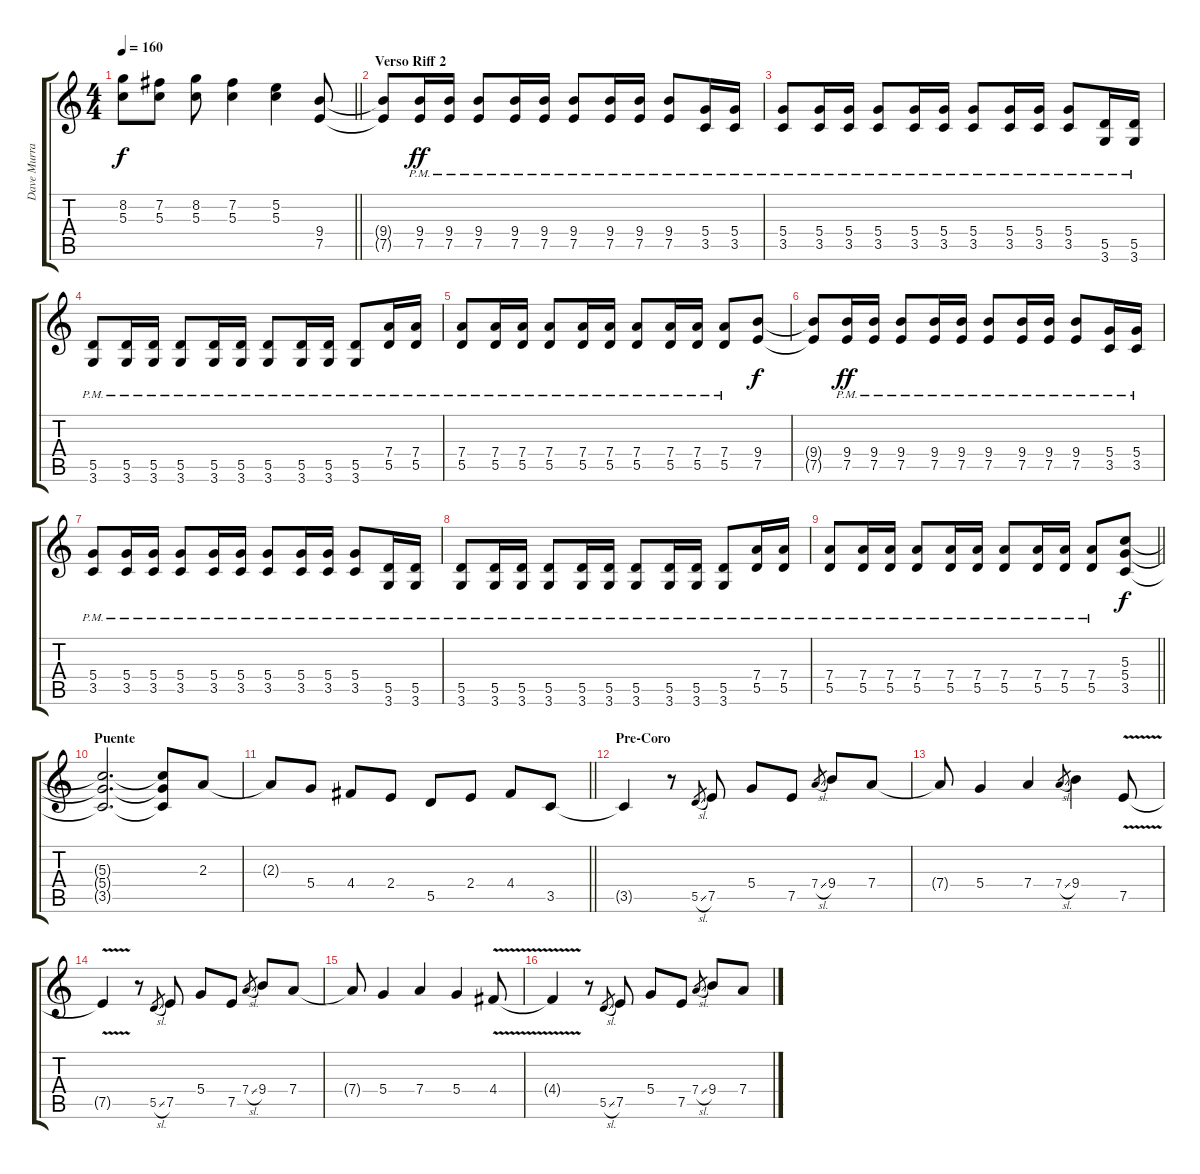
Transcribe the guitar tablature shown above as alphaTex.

\track ("Dave Murray" "Dave Murra") {instrument distortionguitar}
\staff {score tabs}
\tuning (E4 B3 G3 D3 A2 E2) {hide}
\ts (4 4)
\tempo 160
\clef g2
\barLineRight lightlight
\ks c
(8.2 5.3).8{dy f} (7.2 5.3).8 (8.2 5.3).8 (7.2 5.3).4 (5.2 5.3).4 (9.4 7.5).8 |
\section ("" "Verso Riff 2")
(9.4{t} 7.5{t}).8 (9.4{pm} 7.5{pm}).16{dy ff} (9.4{pm} 7.5{pm}).16 (9.4{pm} 7.5{pm}).8 (9.4{pm} 7.5{pm}).16 (9.4{pm} 7.5{pm}).16 (9.4{pm} 7.5{pm}).8 (9.4{pm} 7.5{pm}).16 (9.4{pm} 7.5{pm}).16 (9.4{pm} 7.5{pm}).8 (5.4{pm} 3.5{pm}).16 (5.4{pm} 3.5{pm}).16 |
(5.4{pm} 3.5{pm}).8 (5.4{pm} 3.5{pm}).16 (5.4{pm} 3.5{pm}).16 (5.4{pm} 3.5{pm}).8 (5.4{pm} 3.5{pm}).16 (5.4{pm} 3.5{pm}).16 (5.4{pm} 3.5{pm}).8 (5.4{pm} 3.5{pm}).16 (5.4{pm} 3.5{pm}).16 (5.4{pm} 3.5{pm}).8 (5.5{pm} 3.6{pm}).16 (5.5{pm} 3.6{pm}).16 |
(5.5{pm} 3.6{pm}).8 (5.5{pm} 3.6{pm}).16 (5.5{pm} 3.6{pm}).16 (5.5{pm} 3.6{pm}).8 (5.5{pm} 3.6{pm}).16 (5.5{pm} 3.6{pm}).16 (5.5{pm} 3.6{pm}).8 (5.5{pm} 3.6{pm}).16 (5.5{pm} 3.6{pm}).16 (5.5{pm} 3.6{pm}).8 (7.4{pm} 5.5{pm}).16 (7.4{pm} 5.5{pm}).16 |
(7.4{pm} 5.5{pm}).8 (7.4{pm} 5.5{pm}).16 (7.4{pm} 5.5{pm}).16 (7.4{pm} 5.5{pm}).8 (7.4{pm} 5.5{pm}).16 (7.4{pm} 5.5{pm}).16 (7.4{pm} 5.5{pm}).8 (7.4{pm} 5.5{pm}).16 (7.4{pm} 5.5{pm}).16 (7.4{pm} 5.5{pm}).8 (9.4 7.5).8{dy f} |
(9.4{t} 7.5{t}).8 (9.4{pm} 7.5{pm}).16{dy ff} (9.4{pm} 7.5{pm}).16 (9.4{pm} 7.5{pm}).8 (9.4{pm} 7.5{pm}).16 (9.4{pm} 7.5{pm}).16 (9.4{pm} 7.5{pm}).8 (9.4{pm} 7.5{pm}).16 (9.4{pm} 7.5{pm}).16 (9.4{pm} 7.5{pm}).8 (5.4{pm} 3.5{pm}).16 (5.4{pm} 3.5{pm}).16 |
(5.4{pm} 3.5{pm}).8 (5.4{pm} 3.5{pm}).16 (5.4{pm} 3.5{pm}).16 (5.4{pm} 3.5{pm}).8 (5.4{pm} 3.5{pm}).16 (5.4{pm} 3.5{pm}).16 (5.4{pm} 3.5{pm}).8 (5.4{pm} 3.5{pm}).16 (5.4{pm} 3.5{pm}).16 (5.4{pm} 3.5{pm}).8 (5.5{pm} 3.6{pm}).16 (5.5{pm} 3.6{pm}).16 |
(5.5{pm} 3.6{pm}).8 (5.5{pm} 3.6{pm}).16 (5.5{pm} 3.6{pm}).16 (5.5{pm} 3.6{pm}).8 (5.5{pm} 3.6{pm}).16 (5.5{pm} 3.6{pm}).16 (5.5{pm} 3.6{pm}).8 (5.5{pm} 3.6{pm}).16 (5.5{pm} 3.6{pm}).16 (5.5{pm} 3.6{pm}).8 (7.4{pm} 5.5{pm}).16 (7.4{pm} 5.5{pm}).16 |
\barLineRight lightlight
(7.4{pm} 5.5{pm}).8 (7.4{pm} 5.5{pm}).16 (7.4{pm} 5.5{pm}).16 (7.4{pm} 5.5{pm}).8 (7.4{pm} 5.5{pm}).16 (7.4{pm} 5.5{pm}).16 (7.4{pm} 5.5{pm}).8 (7.4{pm} 5.5{pm}).16 (7.4{pm} 5.5{pm}).16 (7.4{pm} 5.5{pm}).8 (5.3 5.4 3.5).8{dy f} |
\section ("" "Puente")
(5.3{t} 5.4{t} 3.5{t}).2{d} (5.3{t} 5.4{t} 3.5{t}).8 2.3.8 |
\barLineRight lightlight
2.3{t}.8 5.4.8 4.4.8 2.4.8 5.5.8 2.4.8 4.4.8 3.5.8 |
\section ("" "Pre-Coro")
3.5{t}.4 r.8 5.5{sl}.8{gr} 7.5.8 5.4.8 7.5.8 7.4{sl}.8{gr} 9.4.8 7.4.8 |
7.4{t}.8 5.4.4 7.4.4 7.4{sl}.8{gr} 9.4.4 7.5{v}.8 |
7.5{t}.4 r.8 5.5{sl}.8{gr} 7.5.8 5.4.8 7.5.8 7.4{sl}.8{gr} 9.4.8 7.4.8 |
7.4{t}.8 5.4.4 7.4.4 5.4.4 4.4{v}.8 |
4.4{t}.4 r.8 5.5{sl}.8{gr} 7.5.8 5.4.8 7.5.8 7.4{sl}.8{gr} 9.4.8 7.4.8
